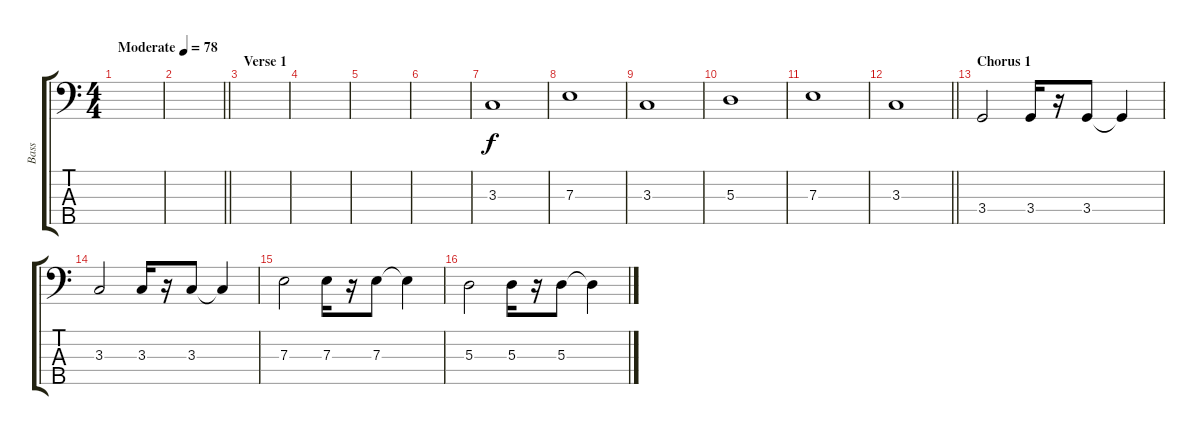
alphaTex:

\track ("Bass" "Bass") {instrument fretlessbass}
\staff {score tabs}
\tuning (G2 D2 A1 E1 B0) {hide}
\ts (4 4)
\tempo (78 "Moderate")
\clef f4
\ks c
|
\barLineRight lightlight
|
\section ("" "Verse 1")
|
|
|
|
3.3.1 |
7.3.1 |
3.3.1 |
5.3.1 |
7.3.1 |
\barLineRight lightlight
3.3.1 |
\section ("" "Chorus 1")
3.4.2 3.4.16 r.16 3.4.8 3.4{t}.4 |
3.3.2 3.3.16 r.16 3.3.8 3.3{t}.4 |
7.3.2 7.3.16 r.16 7.3.8 7.3{t}.4 |
5.3.2 5.3.16 r.16 5.3.8 5.3{t}.4
